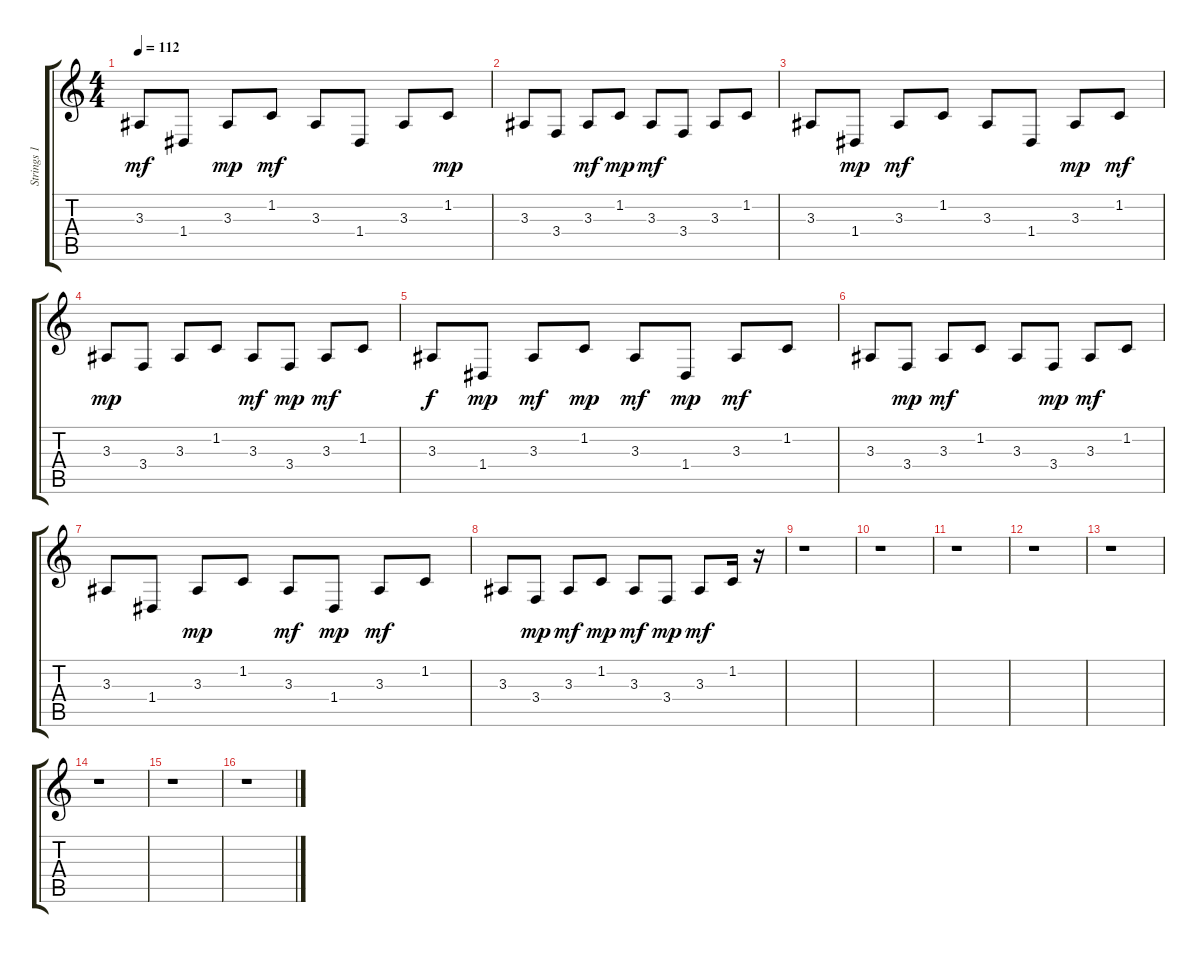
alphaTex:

\track ("Strings 1" "Strings 1") {instrument stringensemble1}
\staff {score tabs}
\tuning (E4 B3 G3 D3 A2 E2) {hide}
\ts (4 4)
\tempo 112
\clef g2
\ks c
3.3.8{dy mf} 1.4.8 3.3.8{dy mp} 1.2.8{dy mf} 3.3.8 1.4.8 3.3.8 1.2.8{dy mp} |
3.3.8 3.4.8 3.3.8{dy mf} 1.2.8{dy mp} 3.3.8{dy mf} 3.4.8 3.3.8 1.2.8 |
3.3.8 1.4.8{dy mp} 3.3.8{dy mf} 1.2.8 3.3.8 1.4.8 3.3.8{dy mp} 1.2.8{dy mf} |
3.3.8{dy mp} 3.4.8 3.3.8 1.2.8 3.3.8{dy mf} 3.4.8{dy mp} 3.3.8{dy mf} 1.2.8 |
3.3.8{dy f} 1.4.8{dy mp} 3.3.8{dy mf} 1.2.8{dy mp} 3.3.8{dy mf} 1.4.8{dy mp} 3.3.8{dy mf} 1.2.8 |
3.3.8 3.4.8{dy mp} 3.3.8{dy mf} 1.2.8 3.3.8 3.4.8{dy mp} 3.3.8{dy mf} 1.2.8 |
3.3.8 1.4.8 3.3.8{dy mp} 1.2.8 3.3.8{dy mf} 1.4.8{dy mp} 3.3.8{dy mf} 1.2.8 |
3.3.8 3.4.8{dy mp} 3.3.8{dy mf} 1.2.8{dy mp} 3.3.8{dy mf} 3.4.8{dy mp} 3.3.8{dy mf} 1.2.16 r.16 |
r.1 |
r.1 |
r.1 |
r.1 |
r.1 |
r.1 |
r.1 |
r.1
